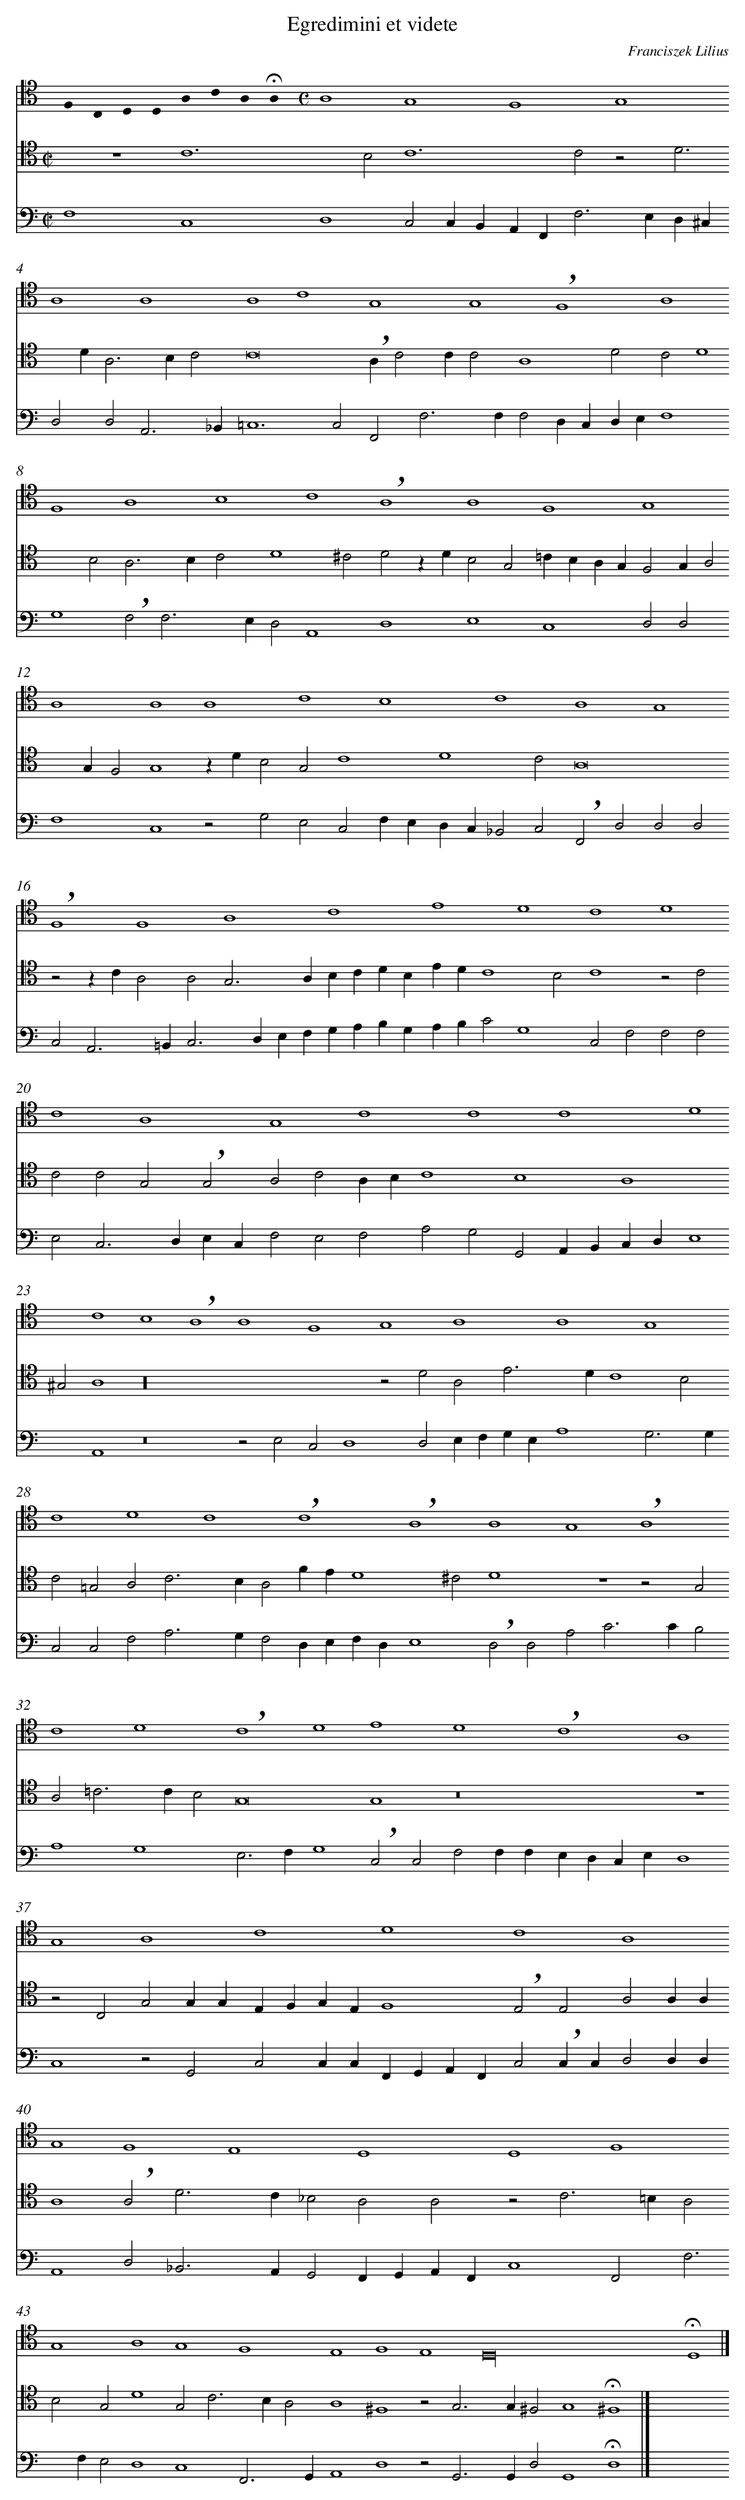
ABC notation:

X:1
T: Egredimini et videte
C: Franciszek Lilius
L: 1/4
V: 1 clef=tenor
V: 2 clef=tenor
V: 3 clef=bass
K: C
[V:1] F,0C,0D,0D,0A,0C0A,0!fermata!A,0 [|]
[V:2]  [|]
[V:3]  [|]
[V:1] [M:C]A,4G,4 [|]
[V:2] [M:C|]z4C6 [|]
[V:3] [M:C|]F,4C,4 [|]
[V:1] F,4G,4 [|]
[V:2] B,2C6 [|]
[V:3] D,4C,2C,B,, [|]
[V:1] A,4A,4 [|]
[V:2] C2z2D3 [|]
[V:3] A,,F,,2<F,2E,D,^C, [|]
[V:1] A,4C4 [|]
[V:2] D2<A,2B,C2 [|]
[V:3] D,2D,2A,,3_B,, [|]
[V:1] G,4G,4 [|]
[V:2] C8 [|]
[V:3] =C,6C,2 [|]
[V:1] !breath!F,4A,4 [|]
[V:2] !breath!A,C2CC2A,4 [|]
[V:3] F,,2F,2>F,2F,2 [|]
[V:1] F,4A,4 [|]
[V:2] D2C2D4 [|]
[V:3] D,C,D,E,F,4 [|]
[V:1] B,4C4 [|]
[V:2] B,2A,3B, [|]
[V:3] G,4!breath!F,2F,3 [|]
[V:1] !breath!A,4A,4 [|]
[V:2] C2D4^C2 [|]
[V:3] E,D,2A,,4 [|]
[V:1] F,4G,4 [|]
[V:2] D2zDB,2G,2 [|]
[V:3] D,4E,4 [|]
[V:1] A,4A,4 [|]
[V:2] =CB,A,G,F,2G,A,2 [|]
[V:3] C,4D,2D,2 [|]
[V:1] A,4C4 [|]
[V:2] G,F,2G,4 [|]
[V:3] F,4C,4 [|]
[V:1] B,4C4 [|]
[V:2] zDB,2G,2C4 [|]
[V:3] z2G,2E,2C,2 [|]
[V:1] A,4G,4 [|]
[V:2] D4C2 [|]
[V:3] F,E,D,C,_B,,2C,2 [|]
[V:1] !breath!F,4F,4 [|]
[V:2] A,8 [|]
[V:3] !breath!F,,2D,2D,2D,2 [|]
[V:1] A,4C4 [|]
[V:2] z2zCA,2A,2 [|]
[V:3] C,2A,,2>=B,,2C,3 [|]
[V:1] E4D4 [|]
[V:2] G,2>A,2B,CDB, [|]
[V:3] D,E,F,G,A,B,G, [|]
[V:1] C4D4 [|]
[V:2] EDC4B,2 [|]
[V:3] A,B,C2G,4 [|]
[V:1] C4A,4 [|]
[V:2] C4z2C2 [|]
[V:3] C,2F,2F,2F,2 [|]
[V:1] G,4C4 [|]
[V:2] C2C2G,2!breath!G,2 [|]
[V:3] E,2C,2>D,2E,C, [|]
[V:1] C4C4 [|]
[V:2] A,2C2A,B,C4 [|]
[V:3] F,2E,2F,2A,2 [|]
[V:1] D4C4 [|]
[V:2] B,4A,4 [|]
[V:3] G,2G,,2A,,B,,C,D, [|]
[V:1] B,4!breath!A,4 [|]
[V:2] ^G,2A,4 [|]
[V:3] E,4A,,4 [|]
[V:1] A,4F,4 [|]
[V:2] z16 [|]
[V:3] z8 [|]
[V:1] G,4A,4 [|]
[V:2]  [|]
[V:3] z2E,2C,2D,4 [|]
[V:1] A,4G,4 [|]
[V:2] z2D2A,2E3 [|]
[V:3] D,2E,F,G,E, [|]
[V:1] C4D4 [|]
[V:2] DC4B,2 [|]
[V:3] A,4G,3G, [|]
[V:1] C4!breath!C4 [|]
[V:2] C2=G,2A,2C3 [|]
[V:3] C,2C,2F,2A,3 [|]
[V:1] !breath!A,4A,4 [|]
[V:2] B,A,2FED4 [|]
[V:3] G,F,2D,E,F,D, [|]
[V:1] G,4!breath!A,4 [|]
[V:2] ^C2D4 [|]
[V:3] E,4!breath!D,2D,2 [|]
[V:1] C4D4 [|]
[V:2] z4z2G,2 [|]
[V:3] A,2C2>C2B,2 [|]
[V:1] !breath!C4D4 [|]
[V:2] A,2=C2>C2B,2 [|]
[V:3] A,4G,4 [|]
[V:1] E4D4 [|]
[V:2] G,8 [|]
[V:3] E,2>F,2G,4 [|]
[V:1] !breath!C4A,4 [|]
[V:2] G,4z8 [|]
[V:3] !breath!C,2C,2F,2F,F, [|]
[V:1] G,4A,4 [|]
[V:2] z4 [|]
[V:3] E,D,C,E,D,4 [|]
[V:1] C4D4 [|]
[V:2] z2C,2G,2G,G, [|]
[V:3] C,4z2G,,2 [|]
[V:1] C4A,4 [|]
[V:2] E,F,G,E,F,4 [|]
[V:3] C,2C,C,F,,G,,A,,F,, [|]
[V:1] G,4F,4 [|]
[V:2] !breath!E,2E,2A,2A,A, [|]
[V:3] C,2!breath!C,C,D,2D,D, [|]
[V:1] E,4D,4 [|]
[V:2] A,4!breath!A,2D3 [|]
[V:3] A,,4D,2_B,,3 [|]
[V:1] D,4F,4 [|]
[V:2] C_B,2A,2A,2 [|]
[V:3] A,,G,,2F,,G,,A,,F,, [|]
[V:1] G,4A,4 [|]
[V:2] z2C2>=B,2A,2 [|]
[V:3] C,4F,,2F,3 [|]
[V:1] G,4F,4 [|]
[V:2] B,2G,2D4 [|]
[V:3] F,E,2D,4 [|]
[V:1] E,4F,4 [|]
[V:2] G,2C2>B,2A,2 [|]
[V:3] C,4F,,3G,, [|]
[V:1] E,4D,16 [|]
[V:2] A,4^F,4 [|]
[V:3] A,,4D,4 [|]
[V:1]  [|]
[V:2] z2G,2>G,2^F,2 [|]
[V:3] z2G,,2>G,,2D,2 [|]
[V:1] !fermata!D,4 |]
[V:2] G,4!fermata!^F,4 |]
[V:3] G,,4!fermata!D,4 |]
